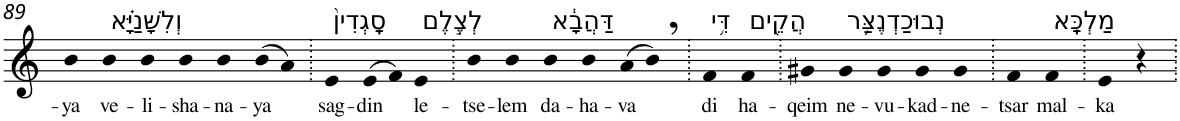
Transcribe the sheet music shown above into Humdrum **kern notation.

**kern	**text
*part1	*part1
*staff1	*staff1
*I"Piano	*
*I'Pno	*
!!LO:PB:g=z
*clefG2	*
*k[]	*
=89	=89
!	!LO:LY:b
4b	-ya
!LO:TX:a:t=וְלִשָּׁנַיָּ֗א	!
!	!LO:LY:b
4b	ve-
!	!LO:LY:b
4b	-li-
!	!LO:LY:b
4b	-sha-
!	!LO:LY:b
4b	-na-
!	!LO:LY:b
(>8b	-ya
8a)	.
=90.	=90.
!LO:TX:a:t=סָֽגְדִין֙	!
!	!LO:LY:b
4e	sag-
!	!LO:LY:b
(>8e	-din
8f)	.
!LO:TX:a:t=לְצֶ֣לֶם	!
!	!LO:LY:b
4e	le-
=91.	=91.
!	!LO:LY:b
4b	-tse-
!	!LO:LY:b
4b	-lem
!LO:TX:a:t=דַּהֲבָ֔א	!
!	!LO:LY:b
4b	da-
!	!LO:LY:b
4b	-ha-
!	!LO:LY:b
(>8a	-va
8b,)	.
=92.	=92.
!LO:TX:a:t=דִּ֥י	!
!	!LO:LY:b
4f	di
!LO:TX:a:t=הֲקֵ֖ים	!
!	!LO:LY:b
4f	ha-
=93.	=93.
!	!LO:LY:b
4g#X	-qeim
!LO:TX:a:t=נְבוּכַדְנֶצַּ֥ר	!
!	!LO:LY:b
4g#	ne-
!	!LO:LY:b
4g#	-vu-
!	!LO:LY:b
4g#	-kad-
!	!LO:LY:b
4g#	-ne-
=94.	=94.
!	!LO:LY:b
4f	-tsar
!LO:TX:a:t=מַלְכָּֽא	!
!	!LO:LY:b
4f	mal-
=95.	=95.
!	!LO:LY:b
4e	-ka
4r	.
=.	=.
*-	*-
